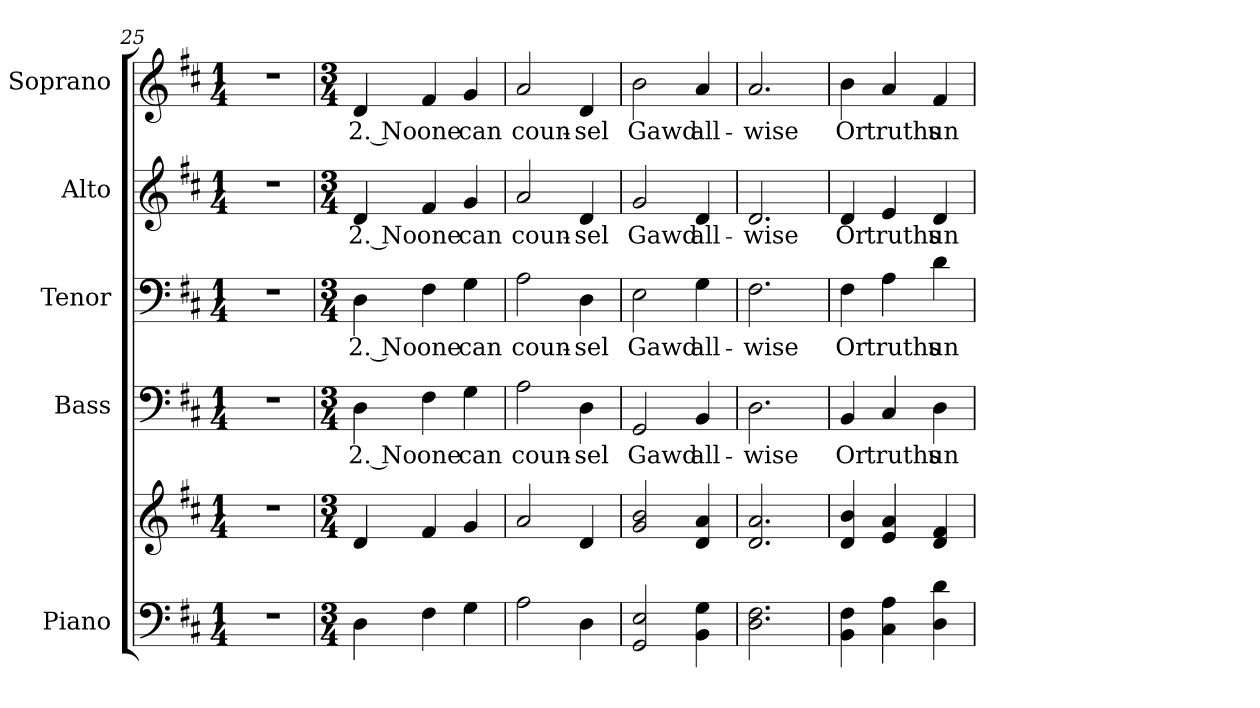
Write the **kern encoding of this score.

**kern	**kern	**kern	**text	**kern	**text	**kern	**text	**kern	**text
*part5	*part5	*part4	*part4	*part3	*part3	*part2	*part2	*part1	*part1
*staff6	*staff5	*staff4	*staff4	*staff3	*staff3	*staff2	*staff2	*staff1	*staff1
*I"Piano	*	*I"Bass	*	*I"Tenor	*	*I"Alto	*	*I"Soprano	*
*I'Pno.	*	*I'B.	*	*I'T.	*	*I'A.	*	*I'S.	*
!!LO:PB:g=z
*clefF4	*clefG2	*clefF4	*	*clefF4	*	*clefG2	*	*clefG2	*
*k[f#c#]	*k[f#c#]	*k[f#c#]	*	*k[f#c#]	*	*k[f#c#]	*	*k[f#c#]	*
*D:	*D:	*D:	*	*D:	*	*D:	*	*D:	*
*M1/4	*M1/4	*M1/4	*	*M1/4	*	*M1/4	*	*M1/4	*
=25	=25	=25	=25	=25	=25	=25	=25	=25	=25
!LO:N:vis=1	!LO:N:vis=1	!LO:N:vis=1	!	!LO:N:vis=1	!	!LO:N:vis=1	!	!LO:N:vis=1	!
4r	4r	4r	.	4r	.	4r	.	4r	.
=26	=26	=26	=26	=26	=26	=26	=26	=26	=26
*M3/4	*M3/4	*M3/4	*	*M3/4	*	*M3/4	*	*M3/4	*
!	!	!	!LO:LY:b:color=#000000	!	!	!	!	!	!
!	!	!	!	!	!LO:LY:b:color=#000000	!	!	!	!
!	!	!	!	!	!	!	!LO:LY:b:color=#000000	!	!
!	!	!	!	!	!	!	!	!	!LO:LY:b:color=#000000
4Di\	4di/	4Di\	2. No	4Di\	2. No	4di/	2. No	4di/	2. No
!	!	!	!LO:LY:b:color=#000000	!	!	!	!	!	!
!	!	!	!	!	!LO:LY:b:color=#000000	!	!	!	!
!	!	!	!	!	!	!	!LO:LY:b:color=#000000	!	!
!	!	!	!	!	!	!	!	!	!LO:LY:b:color=#000000
4F#i\	4f#i/	4F#i\	one	4F#i\	one	4f#i/	one	4f#i/	one
!	!	!	!LO:LY:b:color=#000000	!	!	!	!	!	!
!	!	!	!	!	!LO:LY:b:color=#000000	!	!	!	!
!	!	!	!	!	!	!	!LO:LY:b:color=#000000	!	!
!	!	!	!	!	!	!	!	!	!LO:LY:b:color=#000000
4Gi\	4gi/	4Gi\	can	4Gi\	can	4gi/	can	4gi/	can
=27	=27	=27	=27	=27	=27	=27	=27	=27	=27
!	!	!	!LO:LY:b:color=#000000	!	!	!	!	!	!
!	!	!	!	!	!LO:LY:b:color=#000000	!	!	!	!
!	!	!	!	!	!	!	!LO:LY:b:color=#000000	!	!
!	!	!	!	!	!	!	!	!	!LO:LY:b:color=#000000
2Ai\	2ai/	2Ai\	coun-	2Ai\	coun-	2ai/	coun-	2ai/	coun-
!	!	!	!LO:LY:b:color=#000000	!	!	!	!	!	!
!	!	!	!	!	!LO:LY:b:color=#000000	!	!	!	!
!	!	!	!	!	!	!	!LO:LY:b:color=#000000	!	!
!	!	!	!	!	!	!	!	!	!LO:LY:b:color=#000000
4Di\	4di/	4Di\	-sel	4Di\	-sel	4di/	-sel	4di/	-sel
!!LO:PB:g=z
=28	=28	=28	=28	=28	=28	=28	=28	=28	=28
!	!	!	!LO:LY:b:color=#000000	!	!	!	!	!	!
!	!	!	!	!	!LO:LY:b:color=#000000	!	!	!	!
!	!	!	!	!	!	!	!LO:LY:b:color=#000000	!	!
!	!	!	!	!	!	!	!	!	!LO:LY:b:color=#000000
2GGi/ 2Ei	2gi/ 2bi	2GGi/	Gawd	2Ei\	Gawd	2gi/	Gawd	2bi\	Gawd
!	!	!	!LO:LY:b:color=#000000	!	!	!	!	!	!
!	!	!	!	!	!LO:LY:b:color=#000000	!	!	!	!
!	!	!	!	!	!	!	!LO:LY:b:color=#000000	!	!
!	!	!	!	!	!	!	!	!	!LO:LY:b:color=#000000
4BBi\ 4Gi	4di/ 4ai	4BBi/	all-	4Gi\	all-	4di/	all-	4ai/	all-
=29	=29	=29	=29	=29	=29	=29	=29	=29	=29
!	!	!	!LO:LY:b:color=#000000	!	!	!	!	!	!
!	!	!	!	!	!LO:LY:b:color=#000000	!	!	!	!
!	!	!	!	!	!	!	!LO:LY:b:color=#000000	!	!
!	!	!	!	!	!	!	!	!	!LO:LY:b:color=#000000
2.Di\ 2.F#i	2.di/ 2.ai	2.Di\	-wise	2.F#i\	-wise	2.di/	-wise	2.ai/	-wise
=30	=30	=30	=30	=30	=30	=30	=30	=30	=30
!	!	!	!LO:LY:b:color=#000000	!	!	!	!	!	!
!	!	!	!	!	!LO:LY:b:color=#000000	!	!	!	!
!	!	!	!	!	!	!	!LO:LY:b:color=#000000	!	!
!	!	!	!	!	!	!	!	!	!LO:LY:b:color=#000000
4BBi\ 4F#i	4di/ 4bi	4BBi/	Or	4F#i\	Or	4di/	Or	4bi\	Or
!	!	!	!LO:LY:b:color=#000000	!	!	!	!	!	!
!	!	!	!	!	!LO:LY:b:color=#000000	!	!	!	!
!	!	!	!	!	!	!	!LO:LY:b:color=#000000	!	!
!	!	!	!	!	!	!	!	!	!LO:LY:b:color=#000000
4C#i\ 4Ai	4ei/ 4ai	4C#i/	truths	4Ai\	truths	4ei/	truths	4ai/	truths
!	!	!	!LO:LY:b:color=#000000	!	!	!	!	!	!
!	!	!	!	!	!LO:LY:b:color=#000000	!	!	!	!
!	!	!	!	!	!	!	!LO:LY:b:color=#000000	!	!
!	!	!	!	!	!	!	!	!	!LO:LY:b:color=#000000
4Di\ 4di	4di/ 4f#i	4Di\	un	4di\	un	4di/	un	4f#i/	un
=	=	=	=	=	=	=	=	=	=
*-	*-	*-	*-	*-	*-	*-	*-	*-	*-
